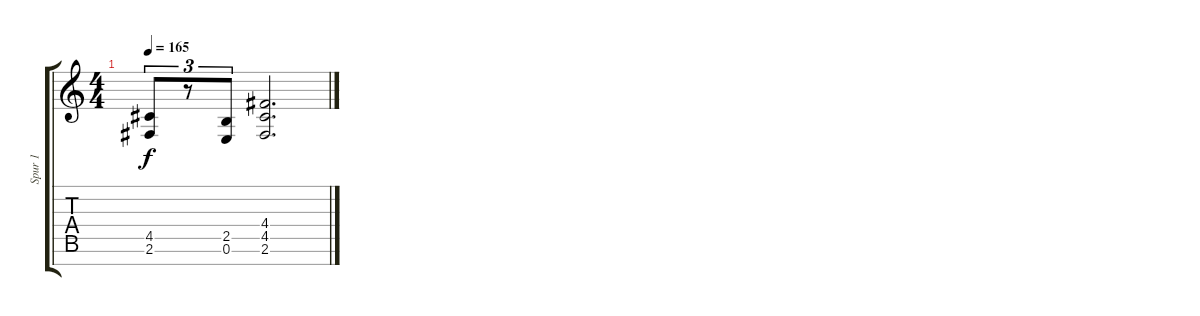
\track ("Spur 1" "Spur 1") {instrument distortionguitar}
\staff {score tabs}
\tuning (E4 B3 G3 D3 A2 E2 B1) {hide}
\ts (4 4)
\tempo 165
\clef g2
\ks c
(4.5 2.6).8{tu (3 2) dy f} r.8{tu (3 2)} (2.5 0.6).8{tu (3 2)} (4.4 4.5 2.6).2{d}
